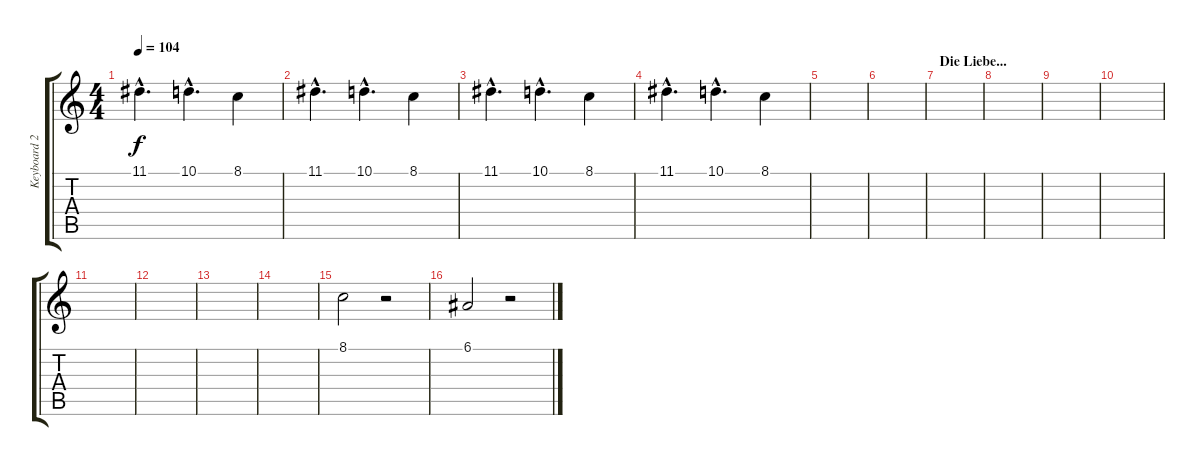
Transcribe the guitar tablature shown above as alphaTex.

\track ("Keyboard 2" "Keyboard 2") {instrument fx7echoes}
\staff {score tabs}
\tuning (E4 B3 G3 D3 A2 D2) {hide}
\ts (4 4)
\tempo 104
\clef g2
\ks c
11.1{hac}.4{d dy f} 10.1{hac}.4{d} 8.1.4 |
11.1{hac}.4{d} 10.1{hac}.4{d} 8.1.4 |
11.1{hac}.4{d} 10.1{hac}.4{d} 8.1.4 |
11.1{hac}.4{d} 10.1{hac}.4{d} 8.1.4 |
|
|
\section ("" "Die Liebe...")
|
|
|
|
|
|
|
|
8.1.2 r.2 |
6.1.2 r.2
